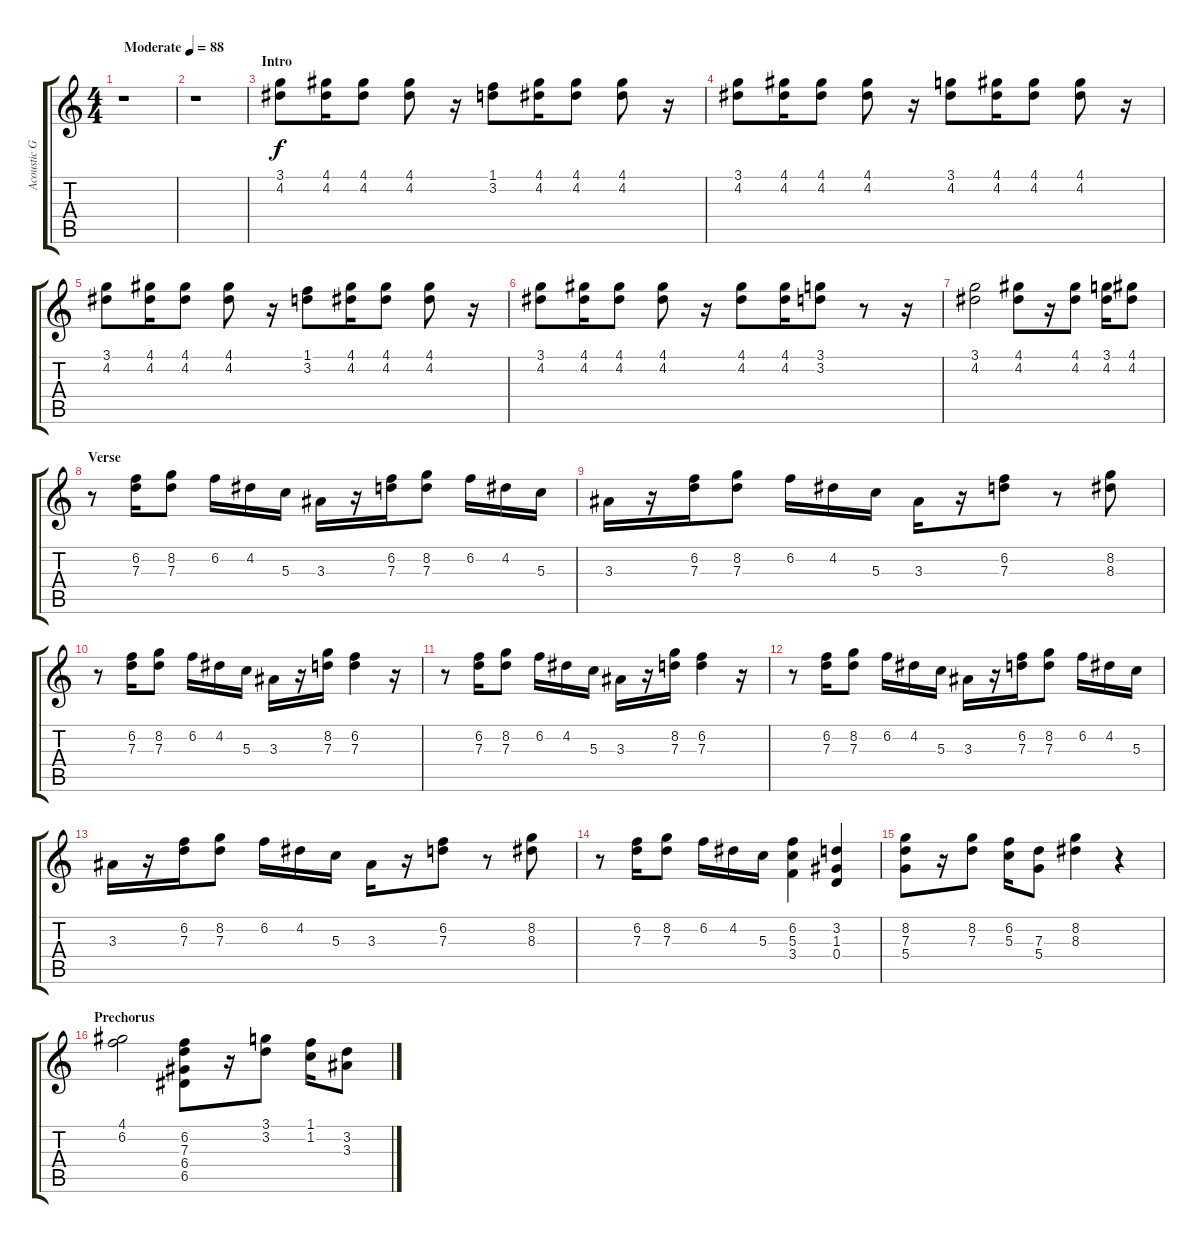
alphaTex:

\track ("Acoustic Guitar" "Acoustic G") {instrument electricguitarmuted}
\staff {score tabs}
\tuning (E4 B3 G3 D3 A2 E2) {hide}
\ts (4 4)
\tempo (88 "Moderate")
\clef g2
\ks c
r.1{dy f instrument electricguitarmuted} |
r.1 |
\section ("" "Intro")
(3.1 4.2).8 (4.1 4.2).16 (4.1 4.2).8 (4.1 4.2).8 r.16 (1.1 3.2).8 (4.1 4.2).16 (4.1 4.2).8 (4.1 4.2).8 r.16 |
(3.1 4.2).8 (4.1 4.2).16 (4.1 4.2).8 (4.1 4.2).8 r.16 (3.1 4.2).8 (4.1 4.2).16 (4.1 4.2).8 (4.1 4.2).8 r.16 |
(3.1 4.2).8 (4.1 4.2).16 (4.1 4.2).8 (4.1 4.2).8 r.16 (1.1 3.2).8 (4.1 4.2).16 (4.1 4.2).8 (4.1 4.2).8 r.16 |
(3.1 4.2).8 (4.1 4.2).16 (4.1 4.2).8 (4.1 4.2).8 r.16 (4.1 4.2).8 (4.1 4.2).16 (3.1 3.2).8 r.8 r.16 |
(3.1 4.2).2 (4.1 4.2).8 r.16 (4.1 4.2).8 (3.1 4.2).16 (4.1 4.2).8 |
\section ("" "Verse")
r.8 (6.2 7.3).16 (8.2 7.3).8 6.2.16 4.2.16 5.3.16 3.3.16 r.16 (6.2 7.3).16 (8.2 7.3).8 6.2.16 4.2.16 5.3.16 |
3.3.16 r.16 (6.2 7.3).16 (8.2 7.3).8 6.2.16 4.2.16 5.3.16 3.3.16 r.16 (6.2 7.3).8 r.8 (8.2 8.3).8 |
r.8 (6.2 7.3).16 (8.2 7.3).8 6.2.16 4.2.16 5.3.16 3.3.16 r.16 (8.2 7.3).16 (6.2 7.3).4 r.16 |
r.8 (6.2 7.3).16 (8.2 7.3).8 6.2.16 4.2.16 5.3.16 3.3.16 r.16 (8.2 7.3).16 (6.2 7.3).4 r.16 |
r.8 (6.2 7.3).16 (8.2 7.3).8 6.2.16 4.2.16 5.3.16 3.3.16 r.16 (6.2 7.3).16 (8.2 7.3).8 6.2.16 4.2.16 5.3.16 |
3.3.16 r.16 (6.2 7.3).16 (8.2 7.3).8 6.2.16 4.2.16 5.3.16 3.3.16 r.16 (6.2 7.3).8 r.8 (8.2 8.3).8 |
r.8 (6.2 7.3).16 (8.2 7.3).8 6.2.16 4.2.16 5.3.16 (6.2 5.3 3.4).4 (3.2 1.3 0.4).4 |
(8.2 7.3 5.4).8 r.16 (8.2 7.3).8 (6.2 5.3).16 (7.3 5.4).8 (8.2 8.3).4 r.4 |
\section ("" "Prechorus")
(4.1 6.2).2 (6.2 7.3 6.4 6.5).8 r.16 (3.1 3.2).8 (1.1 1.2).16 (3.2 3.3).8
